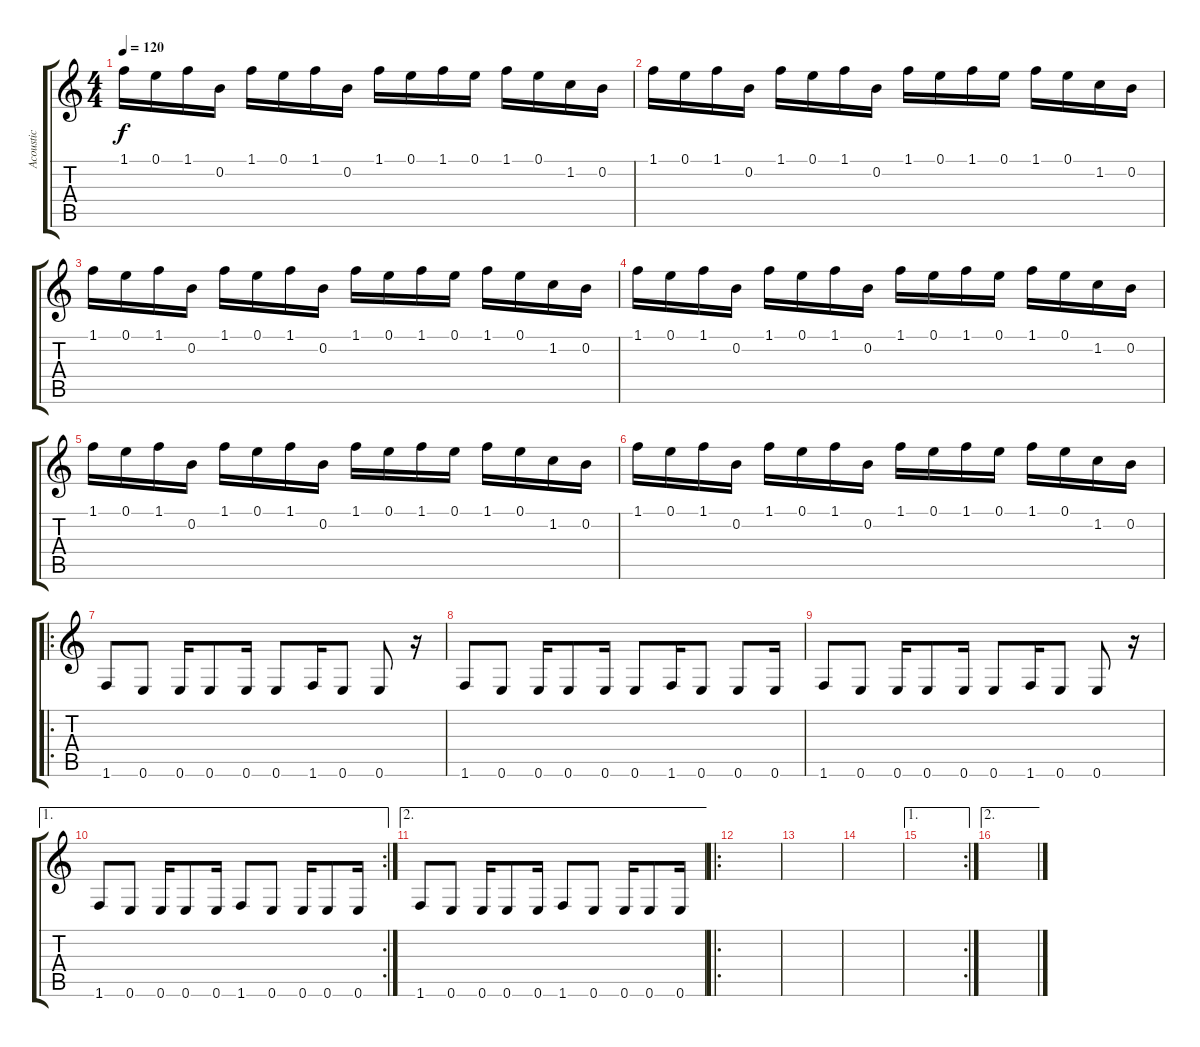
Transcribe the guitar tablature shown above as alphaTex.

\track ("Acoustic" "Acoustic") {instrument acousticguitarnylon}
\staff {score tabs}
\tuning (E4 B3 G3 D3 A2 E2) {hide}
\ts (4 4)
\tempo 120
\clef g2
\ks c
1.1.16{dy f} 0.1.16 1.1.16 0.2.16 1.1.16 0.1.16 1.1.16 0.2.16 1.1.16 0.1.16 1.1.16 0.1.16 1.1.16 0.1.16 1.2.16 0.2.16 |
1.1.16 0.1.16 1.1.16 0.2.16 1.1.16 0.1.16 1.1.16 0.2.16 1.1.16 0.1.16 1.1.16 0.1.16 1.1.16 0.1.16 1.2.16 0.2.16 |
1.1.16 0.1.16 1.1.16 0.2.16 1.1.16 0.1.16 1.1.16 0.2.16 1.1.16 0.1.16 1.1.16 0.1.16 1.1.16 0.1.16 1.2.16 0.2.16 |
1.1.16 0.1.16 1.1.16 0.2.16 1.1.16 0.1.16 1.1.16 0.2.16 1.1.16 0.1.16 1.1.16 0.1.16 1.1.16 0.1.16 1.2.16 0.2.16 |
1.1.16 0.1.16 1.1.16 0.2.16 1.1.16 0.1.16 1.1.16 0.2.16 1.1.16 0.1.16 1.1.16 0.1.16 1.1.16 0.1.16 1.2.16 0.2.16 |
1.1.16 0.1.16 1.1.16 0.2.16 1.1.16 0.1.16 1.1.16 0.2.16 1.1.16 0.1.16 1.1.16 0.1.16 1.1.16 0.1.16 1.2.16 0.2.16 |
\ro
1.6.8{volume 13 balance 8 instrument distortionguitar} 0.6.8 0.6.16 0.6.8 0.6.16 0.6.8 1.6.16 0.6.8 0.6.8 r.16 |
1.6.8 0.6.8 0.6.16 0.6.8 0.6.16 0.6.8 1.6.16 0.6.8 0.6.8 0.6.16 |
1.6.8 0.6.8 0.6.16 0.6.8 0.6.16 0.6.8 1.6.16 0.6.8 0.6.8 r.16 |
\ae 1
\rc 2
1.6.8 0.6.8 0.6.16 0.6.8 0.6.16 1.6.8 0.6.8 0.6.16 0.6.8 0.6.16 |
\ae 2
1.6.8 0.6.8 0.6.16 0.6.8 0.6.16 1.6.8 0.6.8 0.6.16 0.6.8 0.6.16 |
\ro
|
|
|
\ae 1
\rc 2
|
\ae 2
